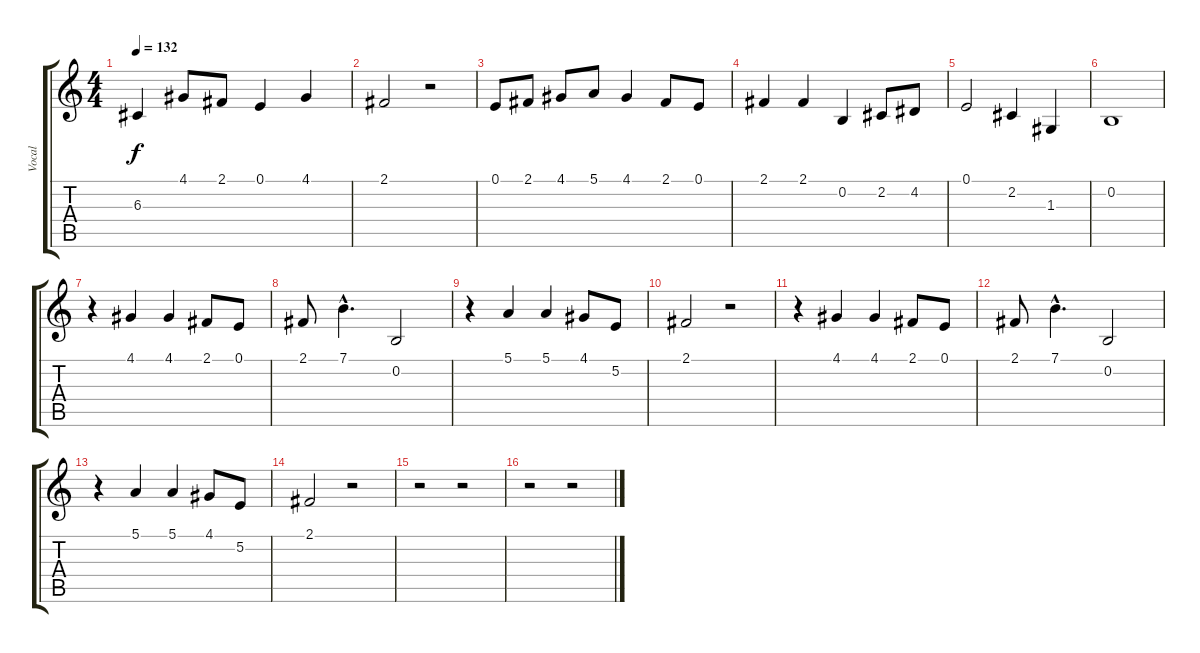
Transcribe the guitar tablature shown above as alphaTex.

\track ("Vocal" "Vocal") {instrument sopranosax}
\staff {score tabs}
\tuning (E4 B3 G3 D3 A2 E2) {hide}
\ts (4 4)
\tempo 132
\clef g2
\ks c
6.3.4{dy f} 4.1.8 2.1.8 0.1.4 4.1.4 |
2.1.2 r.2 |
0.1.8 2.1.8 4.1.8 5.1.8 4.1.4 2.1.8 0.1.8 |
2.1.4 2.1.4 0.2.4 2.2.8 4.2.8 |
0.1.2 2.2.4 1.3.4 |
0.2.1 |
r.4 4.1.4 4.1.4 2.1.8 0.1.8 |
2.1.8 7.1{hac}.4{d} 0.2.2 |
r.4 5.1.4 5.1.4 4.1.8 5.2.8 |
2.1.2 r.2 |
r.4 4.1.4 4.1.4 2.1.8 0.1.8 |
2.1.8 7.1{hac}.4{d} 0.2.2 |
r.4 5.1.4 5.1.4 4.1.8 5.2.8 |
2.1.2 r.2 |
r.2 r.2 |
r.2 r.2
